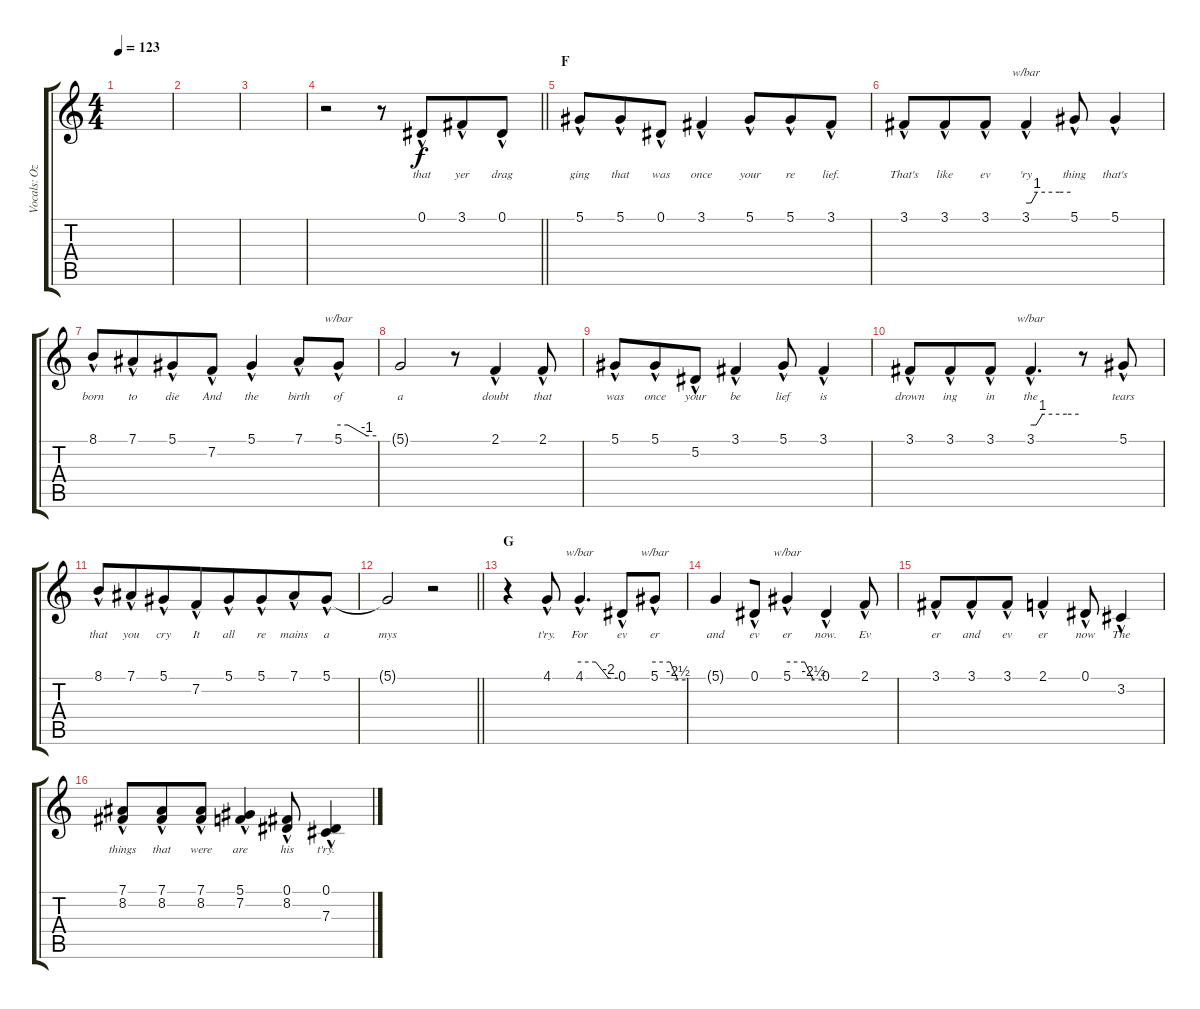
\track ("Vocals: Ozzy" "Vocals: Oz") {instrument lead2sawtooth}
\staff {score tabs}
\tuning (Eb4 Bb3 Gb3 Db3 Ab2 Eb2) {hide}
\ts (4 4)
\tempo 123
\clef g2
\ks c
|
|
|
\barLineRight lightlight
r.2 r.8 0.1{hac}.8{lyrics (0 "that") lyrics (1 "") lyrics (2 "") lyrics (3 "") lyrics (4 "") beam merge} 3.1{hac}.8{lyrics (0 "yer") lyrics (1 "") lyrics (2 "") lyrics (3 "") lyrics (4 "") beam merge} 0.1{hac}.8{lyrics (0 "drag") lyrics (1 "") lyrics (2 "") lyrics (3 "") lyrics (4 "")} |
\section ("" "F")
5.1{hac}.8{lyrics (0 "ging") lyrics (1 "") lyrics (2 "") lyrics (3 "") lyrics (4 "")} 5.1{hac}.8{lyrics (0 "that") lyrics (1 "") lyrics (2 "") lyrics (3 "") lyrics (4 "") beam merge} 0.1{hac}.8{lyrics (0 "was") lyrics (1 "") lyrics (2 "") lyrics (3 "") lyrics (4 "")} 3.1{hac}.4{lyrics (0 "once") lyrics (1 "") lyrics (2 "") lyrics (3 "") lyrics (4 "")} 5.1{hac}.8{lyrics (0 "your") lyrics (1 "") lyrics (2 "") lyrics (3 "") lyrics (4 "") beam merge} 5.1{hac}.8{lyrics (0 "re") lyrics (1 "") lyrics (2 "") lyrics (3 "") lyrics (4 "")} 3.1{hac}.8{lyrics (0 "lief.") lyrics (1 "") lyrics (2 "") lyrics (3 "") lyrics (4 "")} |
3.1{hac}.8{lyrics (0 "That's") lyrics (1 "") lyrics (2 "") lyrics (3 "") lyrics (4 "")} 3.1{hac}.8{lyrics (0 "like") lyrics (1 "") lyrics (2 "") lyrics (3 "") lyrics (4 "") beam merge} 3.1{hac}.8{lyrics (0 "ev") lyrics (1 "") lyrics (2 "") lyrics (3 "") lyrics (4 "")} 3.1{hac}.4{tbe (custom default 0 0 7 0 15 4 45 4 60 4) lyrics (0 "'ry") lyrics (1 "") lyrics (2 "") lyrics (3 "") lyrics (4 "")} 5.1{hac}.8{lyrics (0 "thing") lyrics (1 "") lyrics (2 "") lyrics (3 "") lyrics (4 "")} 5.1{hac}.4{lyrics (0 "that's") lyrics (1 "") lyrics (2 "") lyrics (3 "") lyrics (4 "")} |
8.1{hac}.8{lyrics (0 "born") lyrics (1 "") lyrics (2 "") lyrics (3 "") lyrics (4 "")} 7.1{hac}.8{lyrics (0 "to") lyrics (1 "") lyrics (2 "") lyrics (3 "") lyrics (4 "") beam merge} 5.1{hac}.8{lyrics (0 "die") lyrics (1 "") lyrics (2 "") lyrics (3 "") lyrics (4 "")} 7.2{hac}.8{lyrics (0 "And") lyrics (1 "") lyrics (2 "") lyrics (3 "") lyrics (4 "") beam merge} 5.1{hac}.4{lyrics (0 "the") lyrics (1 "") lyrics (2 "") lyrics (3 "") lyrics (4 "") beam merge} 7.1{hac}.8{lyrics (0 "birth") lyrics (1 "") lyrics (2 "") lyrics (3 "") lyrics (4 "")} 5.1{hac}.8{tbe (custom default 0 0 15 0 45 -4 60 -4) lyrics (0 "of") lyrics (1 "") lyrics (2 "") lyrics (3 "") lyrics (4 "")} |
5.1{t}.2{lyrics (0 "a") lyrics (1 "") lyrics (2 "") lyrics (3 "") lyrics (4 "")} r.8 2.1{hac}.4{lyrics (0 "doubt") lyrics (1 "") lyrics (2 "") lyrics (3 "") lyrics (4 "")} 2.1{hac}.8{lyrics (0 "that") lyrics (1 "") lyrics (2 "") lyrics (3 "") lyrics (4 "")} |
5.1{hac}.8{lyrics (0 "was") lyrics (1 "") lyrics (2 "") lyrics (3 "") lyrics (4 "")} 5.1{hac}.8{lyrics (0 "once") lyrics (1 "") lyrics (2 "") lyrics (3 "") lyrics (4 "") beam merge} 5.2{hac}.8{lyrics (0 "your") lyrics (1 "") lyrics (2 "") lyrics (3 "") lyrics (4 "")} 3.1{hac}.4{lyrics (0 "be") lyrics (1 "") lyrics (2 "") lyrics (3 "") lyrics (4 "")} 5.1{hac}.8{lyrics (0 "lief") lyrics (1 "") lyrics (2 "") lyrics (3 "") lyrics (4 "")} 3.1{hac}.4{lyrics (0 "is") lyrics (1 "") lyrics (2 "") lyrics (3 "") lyrics (4 "")} |
3.1{hac}.8{lyrics (0 "drown") lyrics (1 "") lyrics (2 "") lyrics (3 "") lyrics (4 "")} 3.1{hac}.8{lyrics (0 "ing") lyrics (1 "") lyrics (2 "") lyrics (3 "") lyrics (4 "") beam merge} 3.1{hac}.8{lyrics (0 "in") lyrics (1 "") lyrics (2 "") lyrics (3 "") lyrics (4 "")} 3.1{hac}.4{d tbe (custom default 0 0 7 0 15 4 45 4 60 4) lyrics (0 "the") lyrics (1 "") lyrics (2 "") lyrics (3 "") lyrics (4 "")} r.8 5.1{hac}.8{lyrics (0 "tears") lyrics (1 "") lyrics (2 "") lyrics (3 "") lyrics (4 "")} |
8.1{hac}.8{lyrics (0 "that") lyrics (1 "") lyrics (2 "") lyrics (3 "") lyrics (4 "")} 7.1{hac}.8{lyrics (0 "you") lyrics (1 "") lyrics (2 "") lyrics (3 "") lyrics (4 "") beam merge} 5.1{hac}.8{lyrics (0 "cry") lyrics (1 "") lyrics (2 "") lyrics (3 "") lyrics (4 "")} 7.2{hac}.8{lyrics (0 "It") lyrics (1 "") lyrics (2 "") lyrics (3 "") lyrics (4 "") beam merge} 5.1{hac}.8{lyrics (0 "all") lyrics (1 "") lyrics (2 "") lyrics (3 "") lyrics (4 "")} 5.1{hac}.8{lyrics (0 "re") lyrics (1 "") lyrics (2 "") lyrics (3 "") lyrics (4 "") beam merge} 7.1{hac}.8{lyrics (0 "mains") lyrics (1 "") lyrics (2 "") lyrics (3 "") lyrics (4 "")} 5.1{hac}.8{lyrics (0 "a") lyrics (1 "") lyrics (2 "") lyrics (3 "") lyrics (4 "")} |
\barLineRight lightlight
5.1{t}.2{lyrics (0 "mys") lyrics (1 "") lyrics (2 "") lyrics (3 "") lyrics (4 "")} r.2 |
\section ("" "G")
r.4 4.1{hac}.8{lyrics (0 "t'ry.") lyrics (1 "") lyrics (2 "") lyrics (3 "") lyrics (4 "")} 4.1{hac}.4{d tbe (custom default 0 0 25 0 45 -8 60 -8) lyrics (0 "For") lyrics (1 "") lyrics (2 "") lyrics (3 "") lyrics (4 "") beam merge} 0.1{hac}.8{lyrics (0 "ev") lyrics (1 "") lyrics (2 "") lyrics (3 "") lyrics (4 "")} 5.1{hac}.8{tbe (custom default 0 0 30 0 45 -10 60 -10) lyrics (0 "er") lyrics (1 "") lyrics (2 "") lyrics (3 "") lyrics (4 "")} |
5.1{t}.4{lyrics (0 "and") lyrics (1 "") lyrics (2 "") lyrics (3 "") lyrics (4 "") beam merge} 0.1{hac}.8{lyrics (0 "ev") lyrics (1 "") lyrics (2 "") lyrics (3 "") lyrics (4 "")} 5.1{hac}.4{tbe (custom default 0 0 30 0 45 -10 60 -10) lyrics (0 "er") lyrics (1 "") lyrics (2 "") lyrics (3 "") lyrics (4 "")} 0.1{hac}.4{lyrics (0 "now.") lyrics (1 "") lyrics (2 "") lyrics (3 "") lyrics (4 "")} 2.1{hac}.8{lyrics (0 "Ev") lyrics (1 "") lyrics (2 "") lyrics (3 "") lyrics (4 "")} |
3.1{hac}.8{lyrics (0 "er") lyrics (1 "") lyrics (2 "") lyrics (3 "") lyrics (4 "")} 3.1{hac}.8{lyrics (0 "and") lyrics (1 "") lyrics (2 "") lyrics (3 "") lyrics (4 "") beam merge} 3.1{hac}.8{lyrics (0 "ev") lyrics (1 "") lyrics (2 "") lyrics (3 "") lyrics (4 "")} 2.1{hac}.4{lyrics (0 "er") lyrics (1 "") lyrics (2 "") lyrics (3 "") lyrics (4 "")} 0.1{hac}.8{lyrics (0 "now") lyrics (1 "") lyrics (2 "") lyrics (3 "") lyrics (4 "")} 3.2{hac}.4{lyrics (0 "The") lyrics (1 "") lyrics (2 "") lyrics (3 "") lyrics (4 "")} |
(7.1{hac} 8.2{hac}).8{lyrics (0 "things") lyrics (1 "") lyrics (2 "") lyrics (3 "") lyrics (4 "")} (7.1{hac} 8.2{hac}).8{lyrics (0 "that") lyrics (1 "") lyrics (2 "") lyrics (3 "") lyrics (4 "") beam merge} (7.1{hac} 8.2{hac}).8{lyrics (0 "were") lyrics (1 "") lyrics (2 "") lyrics (3 "") lyrics (4 "")} (5.1{hac} 7.2{hac}).4{lyrics (0 "are") lyrics (1 "") lyrics (2 "") lyrics (3 "") lyrics (4 "")} (0.1{hac} 8.2{hac}).8{lyrics (0 "his") lyrics (1 "") lyrics (2 "") lyrics (3 "") lyrics (4 "")} (0.1{hac} 7.3{hac}).4{lyrics (0 "t'ry.") lyrics (1 "") lyrics (2 "") lyrics (3 "") lyrics (4 "")}
